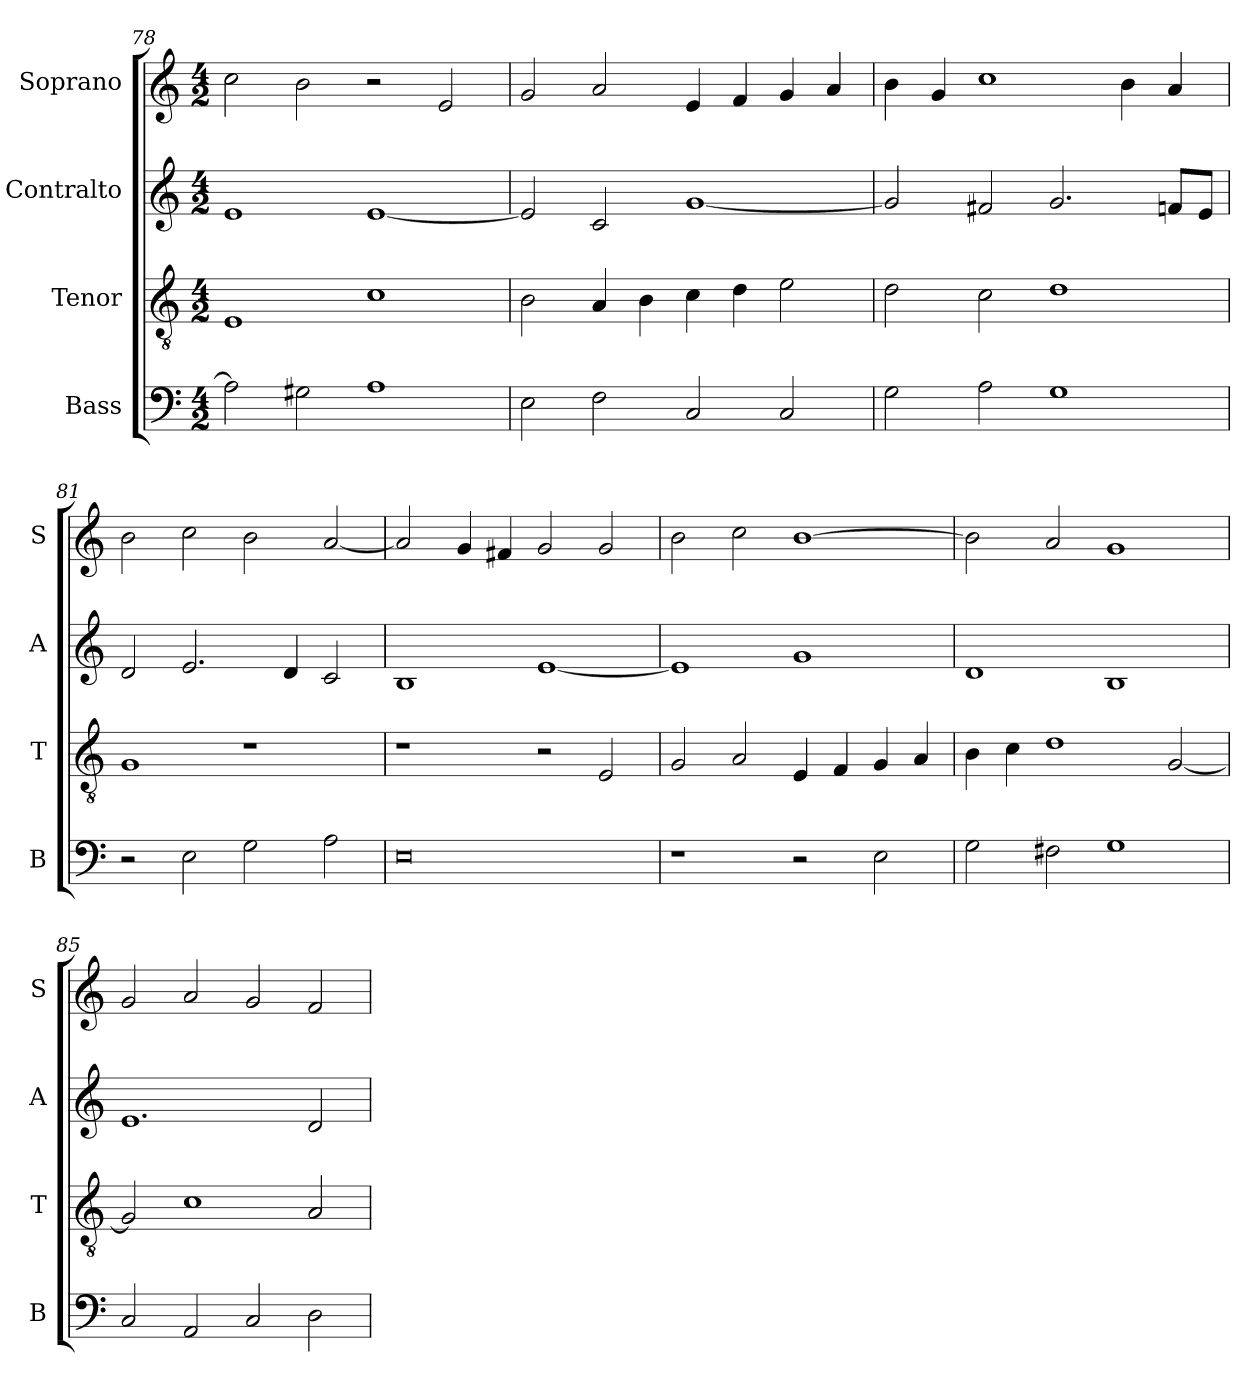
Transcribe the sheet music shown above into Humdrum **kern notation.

**kern	**kern	**kern	**kern
*part4	*part3	*part2	*part1
*staff4	*staff3	*staff2	*staff1
*I"Bass	*I"Tenor	*I"Contralto	*I"Soprano
*I'B	*I'T	*I'A	*I'S
*clefF4	*clefGv2	*clefG2	*clefG2
*k[]	*k[]	*k[]	*k[]
*E:phr	*E:phr	*E:phr	*E:phr
*M4/2	*M4/2	*M4/2	*M4/2
=78	=78	=78	=78
2A]	1E	1e	2cc
2G#X	.	.	2b
1A	1c	[1e	2r
.	.	.	2e
=79	=79	=79	=79
2E	2B	2e]	2g
2F	4A	2c	2a
.	4B	.	.
2C	4c	[1g	4e
.	4d	.	4f
2C	2e	.	4g
.	.	.	4a
=80	=80	=80	=80
2G	2d	2g]	4b
.	.	.	4g
2A	2c	2f#X	1cc
1G	1d	2.g	.
.	.	.	4b
.	.	8fn/L	4a
.	.	8e/J	.
=81	=81	=81	=81
2r	1G	2d	2b
2E	.	2.e	2cc
2G	1r	.	2b
.	.	4d	.
2A	.	2c	[2a
=82	=82	=82	=82
0E	1r	1B	2a]
.	.	.	4g
.	.	.	4f#X
.	2r	[1e	2g
.	2E	.	2g
=83	=83	=83	=83
1r	2G	1e]	2b
.	2A	.	2cc
2r	4E	1g	[1b
.	4F	.	.
2E	4G	.	.
.	4A	.	.
=84	=84	=84	=84
2G	4B	1d	2b]
.	4c	.	.
2F#X	1d	.	2a
1G	.	1B	1g
.	[2G	.	.
=85	=85	=85	=85
2C	2G]	1.e	2g
2AA	1c	.	2a
2C	.	.	2g
2D	2A	2d	2f
=	=	=	=
*-	*-	*-	*-
